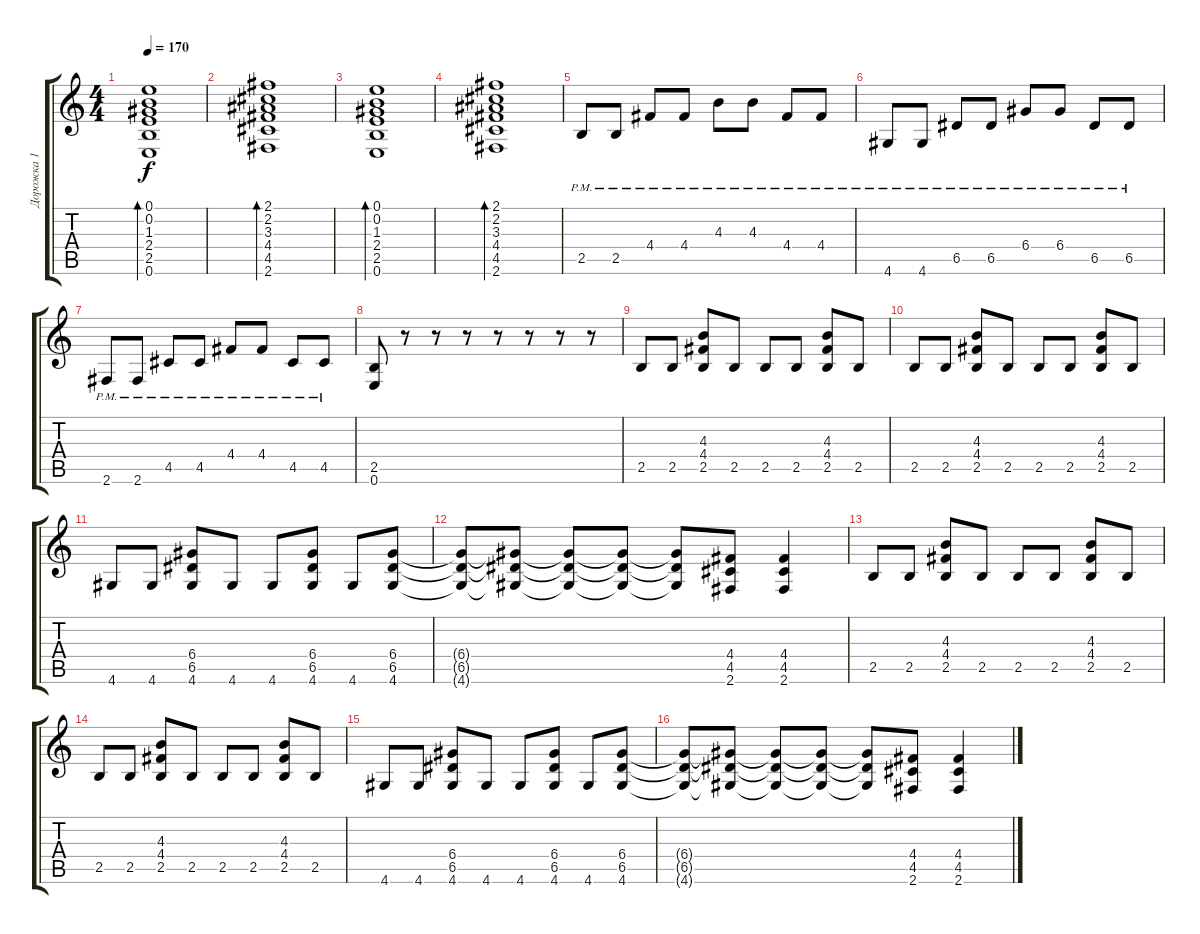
\track ("Дорожка 1" "Дорожка 1") {instrument distortionguitar}
\staff {score tabs}
\tuning (E4 B3 G3 D3 A2 E2) {hide}
\ts (4 4)
\tempo 170
\clef g2
\ks c
(0.1 0.2 1.3 2.4 2.5 0.6).1{bd 60 dy f instrument electricguitarclean} |
(2.1 2.2 3.3 4.4 4.5 2.6).1{bd 60} |
(0.1 0.2 1.3 2.4 2.5 0.6).1{bd 60} |
(2.1 2.2 3.3 4.4 4.5 2.6).1{bd 60} |
2.5{pm}.8{instrument distortionguitar} 2.5{pm}.8 4.4{pm}.8 4.4{pm}.8 4.3{pm}.8 4.3{pm}.8 4.4{pm}.8 4.4{pm}.8 |
4.6{pm}.8 4.6{pm}.8 6.5{pm}.8 6.5{pm}.8 6.4{pm}.8 6.4{pm}.8 6.5{pm}.8 6.5{pm}.8 |
2.6{pm}.8 2.6{pm}.8 4.5{pm}.8 4.5{pm}.8 4.4{pm}.8 4.4{pm}.8 4.5{pm}.8 4.5{pm}.8 |
(2.5 0.6).8 r.8 r.8 r.8 r.8 r.8 r.8 r.8 |
2.5.8 2.5.8 (4.3 4.4 2.5).8 2.5.8 2.5.8 2.5.8 (4.3 4.4 2.5).8 2.5.8 |
2.5.8 2.5.8 (4.3 4.4 2.5).8 2.5.8 2.5.8 2.5.8 (4.3 4.4 2.5).8 2.5.8 |
4.6.8 4.6.8 (6.4 6.5 4.6).8 4.6.8 4.6.8 (6.4 6.5 4.6).8 4.6.8 (6.4 6.5 4.6).8 |
(6.4{t} 6.5{t} 4.6{t}).8 (6.4{t} 6.5{t} 4.6{t}).8 (6.4{t} 6.5{t} 4.6{t}).8 (6.4{t} 6.5{t} 4.6{t}).8 (6.4{t} 6.5{t} 4.6{t}).8 (4.4 4.5 2.6).8 (4.4 4.5 2.6).4 |
2.5.8 2.5.8 (4.3 4.4 2.5).8 2.5.8 2.5.8 2.5.8 (4.3 4.4 2.5).8 2.5.8 |
2.5.8 2.5.8 (4.3 4.4 2.5).8 2.5.8 2.5.8 2.5.8 (4.3 4.4 2.5).8 2.5.8 |
4.6.8 4.6.8 (6.4 6.5 4.6).8 4.6.8 4.6.8 (6.4 6.5 4.6).8 4.6.8 (6.4 6.5 4.6).8 |
(6.4{t} 6.5{t} 4.6{t}).8 (6.4{t} 6.5{t} 4.6{t}).8 (6.4{t} 6.5{t} 4.6{t}).8 (6.4{t} 6.5{t} 4.6{t}).8 (6.4{t} 6.5{t} 4.6{t}).8 (4.4 4.5 2.6).8 (4.4 4.5 2.6).4
